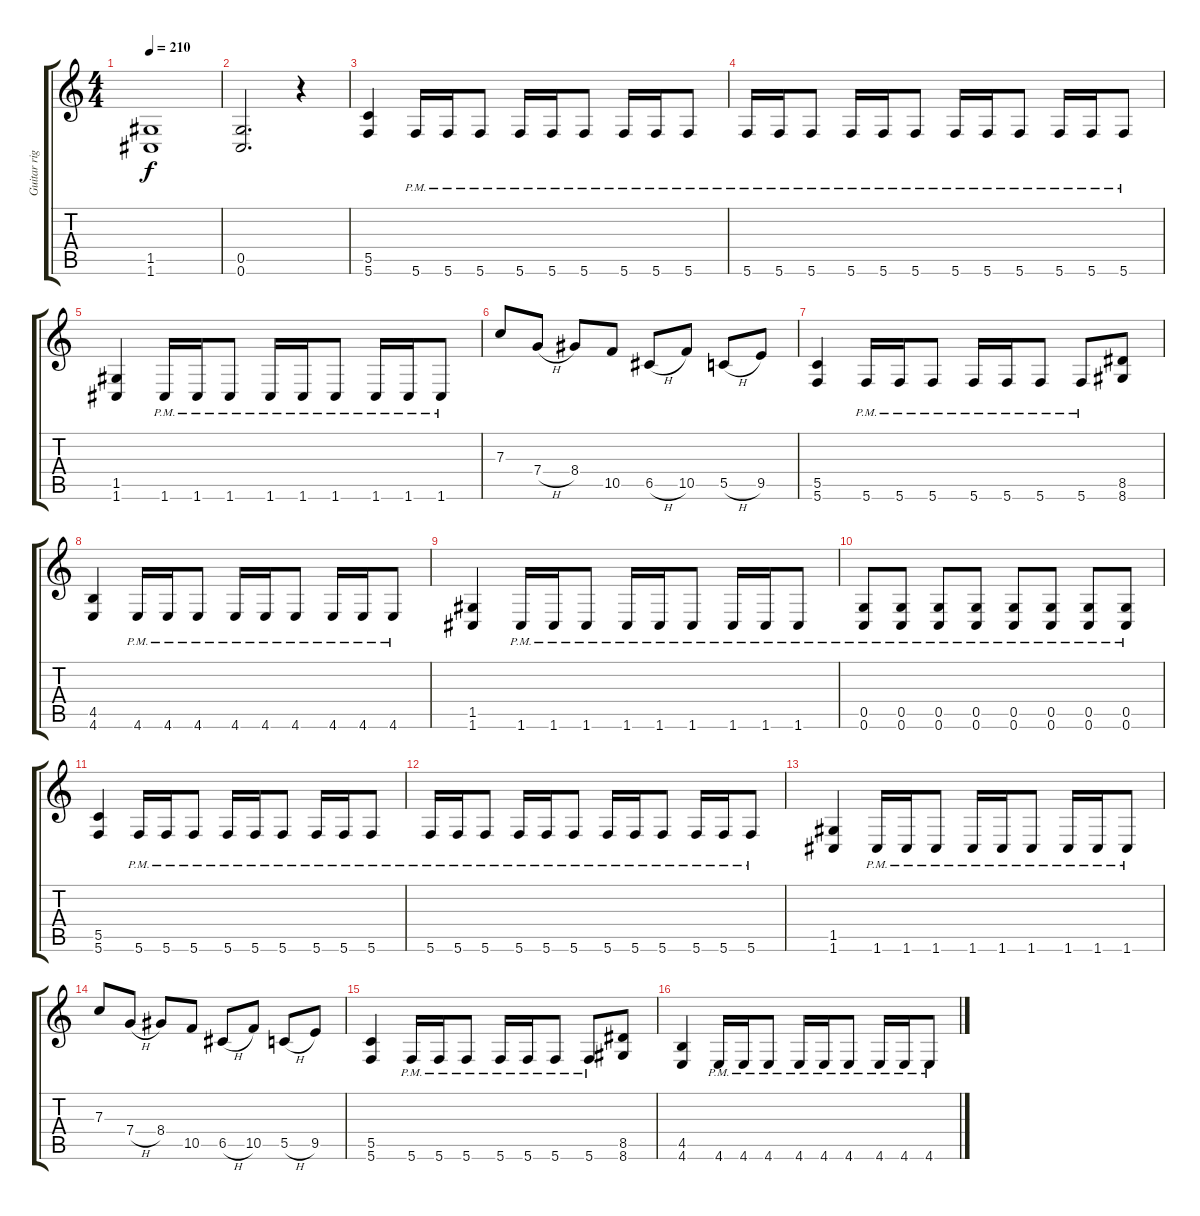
\track ("Guitar right" "Guitar rig") {instrument distortionguitar}
\staff {score tabs}
\tuning (D4 A3 F3 C3 G2 C2) {hide}
\ts (4 4)
\tempo 210
\clef g2
\ks c
(1.5 1.6).1{dy f} |
(0.5 0.6).2{d} r.4 |
(5.5 5.6).4 5.6{pm}.16 5.6{pm}.16 5.6{pm}.8 5.6{pm}.16 5.6{pm}.16 5.6{pm}.8 5.6{pm}.16 5.6{pm}.16 5.6{pm}.8 |
5.6{pm}.16 5.6{pm}.16 5.6{pm}.8 5.6{pm}.16 5.6{pm}.16 5.6{pm}.8 5.6{pm}.16 5.6{pm}.16 5.6{pm}.8 5.6{pm}.16 5.6{pm}.16 5.6{pm}.8 |
(1.5 1.6).4 1.6{pm}.16 1.6{pm}.16 1.6{pm}.8 1.6{pm}.16 1.6{pm}.16 1.6{pm}.8 1.6{pm}.16 1.6{pm}.16 1.6{pm}.8 |
7.3.8 7.4{h}.8 8.4.8 10.5.8 6.5{h}.8 10.5.8 5.5{h}.8 9.5.8 |
(5.5 5.6).4 5.6{pm}.16 5.6{pm}.16 5.6{pm}.8 5.6{pm}.16 5.6{pm}.16 5.6{pm}.8 5.6{pm}.8 (8.5 8.6).8 |
(4.5 4.6).4 4.6{pm}.16 4.6{pm}.16 4.6{pm}.8 4.6{pm}.16 4.6{pm}.16 4.6{pm}.8 4.6{pm}.16 4.6{pm}.16 4.6{pm}.8 |
(1.5 1.6).4 1.6{pm}.16 1.6{pm}.16 1.6{pm}.8 1.6{pm}.16 1.6{pm}.16 1.6{pm}.8 1.6{pm}.16 1.6{pm}.16 1.6{pm}.8 |
(0.5{pm} 0.6{pm}).8 (0.5{pm} 0.6{pm}).8 (0.5{pm} 0.6{pm}).8 (0.5{pm} 0.6{pm}).8 (0.5{pm} 0.6{pm}).8 (0.5{pm} 0.6{pm}).8 (0.5{pm} 0.6{pm}).8 (0.5{pm} 0.6{pm}).8 |
(5.5 5.6).4 5.6{pm}.16 5.6{pm}.16 5.6{pm}.8 5.6{pm}.16 5.6{pm}.16 5.6{pm}.8 5.6{pm}.16 5.6{pm}.16 5.6{pm}.8 |
5.6{pm}.16 5.6{pm}.16 5.6{pm}.8 5.6{pm}.16 5.6{pm}.16 5.6{pm}.8 5.6{pm}.16 5.6{pm}.16 5.6{pm}.8 5.6{pm}.16 5.6{pm}.16 5.6{pm}.8 |
(1.5 1.6).4 1.6{pm}.16 1.6{pm}.16 1.6{pm}.8 1.6{pm}.16 1.6{pm}.16 1.6{pm}.8 1.6{pm}.16 1.6{pm}.16 1.6{pm}.8 |
7.3.8 7.4{h}.8 8.4.8 10.5.8 6.5{h}.8 10.5.8 5.5{h}.8 9.5.8 |
(5.5 5.6).4 5.6{pm}.16 5.6{pm}.16 5.6{pm}.8 5.6{pm}.16 5.6{pm}.16 5.6{pm}.8 5.6{pm}.8 (8.5 8.6).8 |
(4.5 4.6).4 4.6{pm}.16 4.6{pm}.16 4.6{pm}.8 4.6{pm}.16 4.6{pm}.16 4.6{pm}.8 4.6{pm}.16 4.6{pm}.16 4.6{pm}.8
